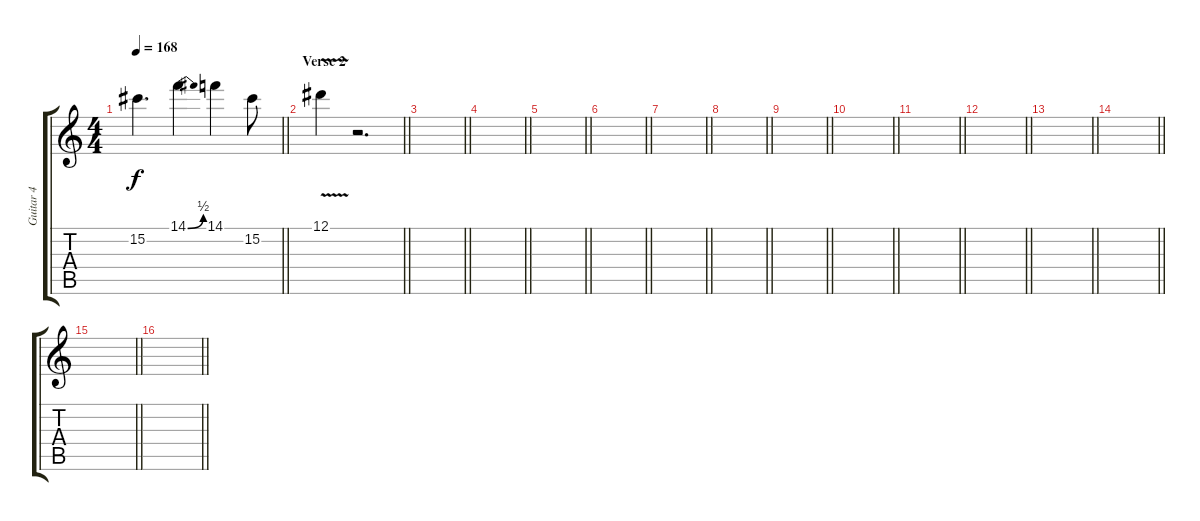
\track ("Guitar 4" "Guitar 4") {instrument distortionguitar}
\staff {score tabs}
\tuning (Eb4 Bb3 Gb3 Db3 Ab2 Eb2) {hide}
\ts (4 4)
\tempo 168
\clef g2
\barLineRight lightlight
\ks c
15.2.4{d dy f} 14.1{be (bend 0 0 60 2)}.4 14.1.4 15.2.8 |
\section ("" "Verse 2")
\barLineRight lightlight
12.1{v}.4 r.2{d} |
\barLineRight lightlight
|
\barLineRight lightlight
|
\barLineRight lightlight
|
\barLineRight lightlight
|
\barLineRight lightlight
|
\barLineRight lightlight
|
\barLineRight lightlight
|
\barLineRight lightlight
|
\barLineRight lightlight
|
\barLineRight lightlight
|
\barLineRight lightlight
|
\barLineRight lightlight
|
\barLineRight lightlight
|
\barLineRight lightlight
